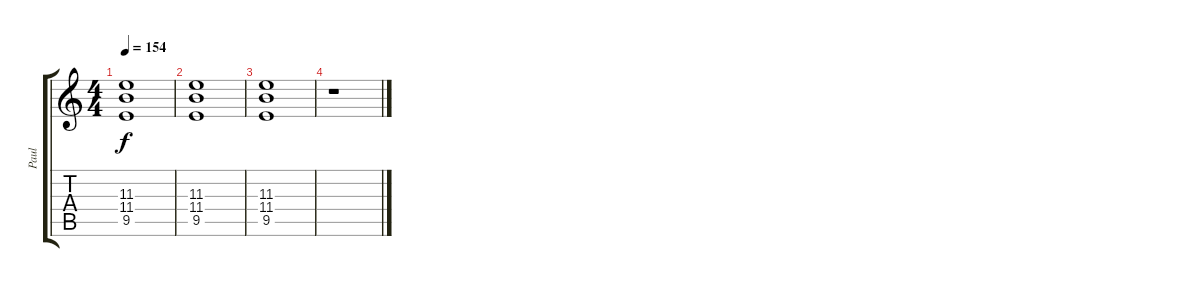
\track ("Paul" "Paul") {instrument distortionguitar}
\staff {score tabs}
\tuning (D4 A3 F3 C3 G2 D2) {hide}
\ts (4 4)
\tempo 154
\clef g2
\ks c
(11.3 11.4 9.5).1{dy f} |
(11.3 11.4 9.5).1 |
(11.3 11.4 9.5).1 |
r.1
